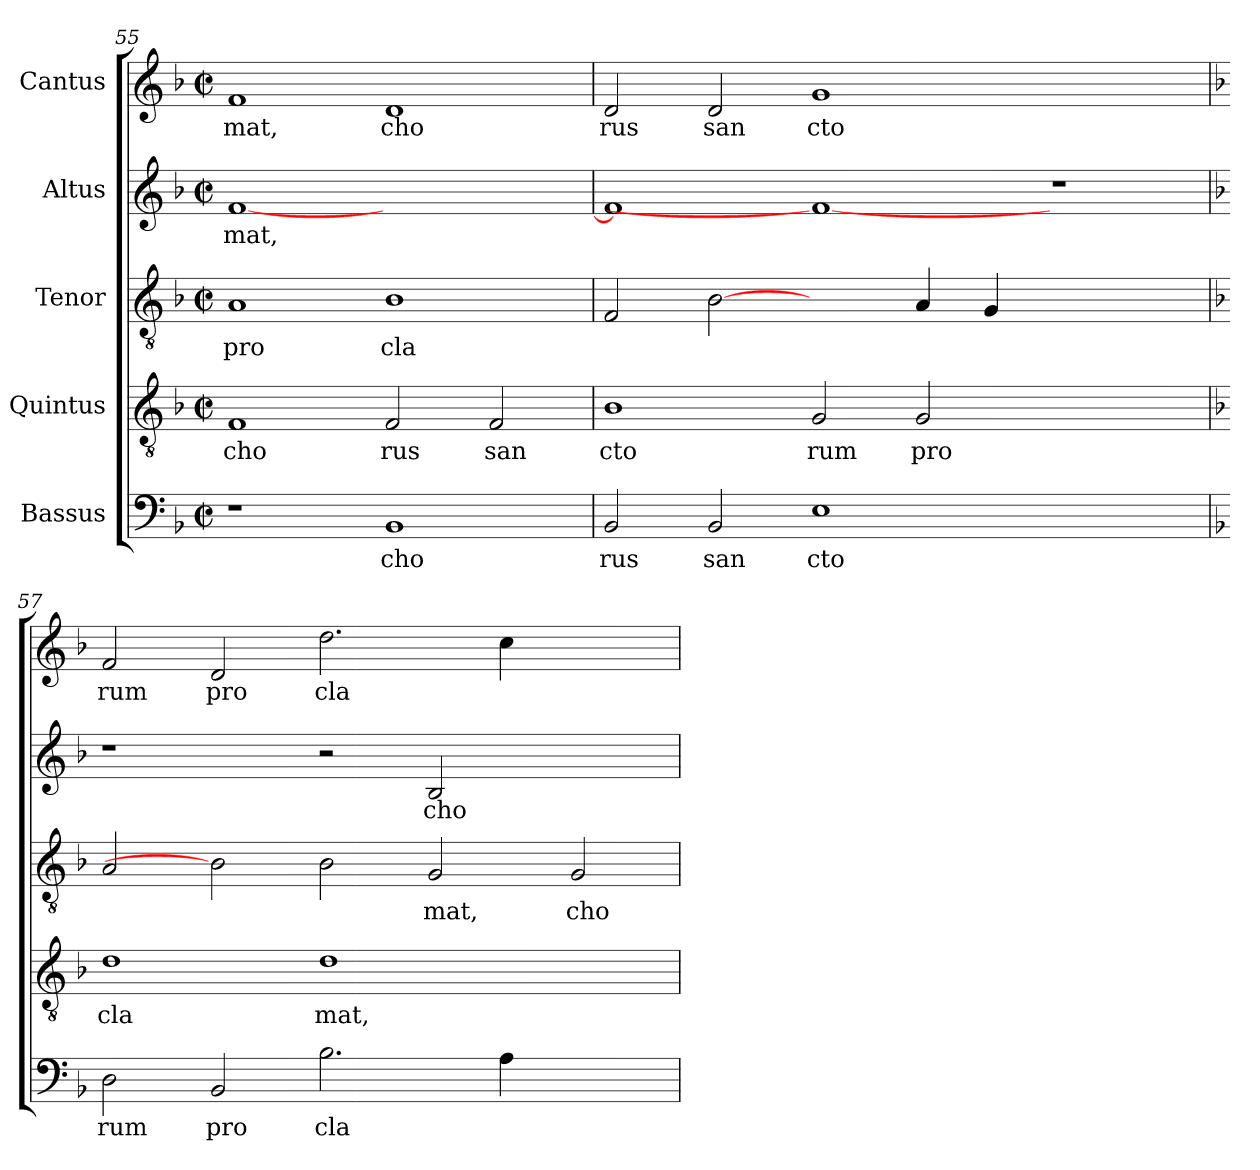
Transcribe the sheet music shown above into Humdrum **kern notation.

**kern	**text	**kern	**text	**kern	**text	**kern	**text	**kern	**text
*part5	*part5	*part4	*part4	*part3	*part3	*part2	*part2	*part1	*part1
*staff5	*staff5	*staff4	*staff4	*staff3	*staff3	*staff2	*staff2	*staff1	*staff1
*I"Bassus	*	*I"Quintus	*	*I"Tenor	*	*I"Altus	*	*I"Cantus	*
*clefF4	*	*clefGv2	*	*clefGv2	*	*clefG2	*	*clefG2	*
*k[b-]	*	*k[b-]	*	*k[b-]	*	*k[b-]	*	*k[b-]	*
*F:	*	*F:	*	*F:	*	*F:	*	*F:	*
*M2/2	*	*M2/2	*	*M2/2	*	*M2/2	*	*M2/2	*
*met(c|)	*	*met(c|)	*	*met(c|)	*	*met(c|)	*	*met(c|)	*
=55	=55	=55	=55	=55	=55	=55	=55	=55	=55
!	!	!	!LO:LY:b:cj	!	!LO:LY:b:cj	!	!LO:LY:b	!	!LO:LY:b:cj
1r	.	1F	cho	1A	pro	[<1f	-mat,	1f	mat,
!	!LO:LY:b:cj	!	!LO:LY:b:cj	!	!LO:LY:b:cj	!	!	!	!LO:LY:b:cj
1BB-	cho	2F/	rus	1B-	cla	1ryy	.	1d	cho
!	!	!	!LO:LY:b:cj	!	!	!	!	!	!
.	.	2F/	san	.	.	.	.	.	.
=56	=56	=56	=56	=56	=56	=56	=56	=56	=56
!	!LO:LY:b:cj	!	!LO:LY:b:cj	!	!	!	!	!	!LO:LY:b:cj
2BB-/	rus	1B-	cto	2F/	.	1f]	.	2d/	rus
!	!LO:LY:b:cj	!	!	!	!	!	!	!	!LO:LY:b:cj
2BB-/	san	.	.	[2B-	.	.	.	2d/	san
!	!LO:LY:b:cj	!	!LO:LY:b:cj	!	!	!	!	!	!LO:LY:b:cj
1E	cto	2G/	rum	2ryy	.	1f_	.	1g	cto
!	!	!	!LO:LY:b:cj	!	!	!	!	!	!
.	.	2G/	pro	4A/	.	.	.	.	.
.	.	.	.	4G/	.	.	.	.	.
1ryy	.	1ryy	.	1ryy	.	1r	.	1ryy	.
=57	=57	=57	=57	=57	=57	=57	=57	=57	=57
*k[b-]	*	*	*	*	*	*	*	*	*
*F:	*	*	*	*	*	*	*	*	*
!	!LO:LY:b:cj	!	!LO:LY:b:cj	!	!	!	!	!	!LO:LY:b:cj
2D\	rum	1d	cla	2A/	.	1r	.	2f/	rum
!	!LO:LY:b:cj	!	!	!	!	!	!	!	!LO:LY:b:cj
2BB-/	pro	.	.	2B-]	.	.	.	2d/	pro
!	!LO:LY:b	!	!LO:LY:b:cj	!	!	!	!	!	!LO:LY:b
2.B-\	cla	1d	mat,	2B-\	.	2r	.	2.dd\	cla
!	!	!	!	!	!LO:LY:b:cj	!	!LO:LY:b:cj	!	!
.	.	.	.	2G/	mat,	2B-/	cho-	.	.
4A\	.	.	.	.	.	.	.	4cc\	.
!	!	!	!	!	!LO:LY:b:cj	!	!	!	!
2ryy	.	2ryy	.	2G/	cho	2ryy	.	2ryy	.
=	=	=	=	=	=	=	=	=	=
*-	*-	*-	*-	*-	*-	*-	*-	*-	*-
